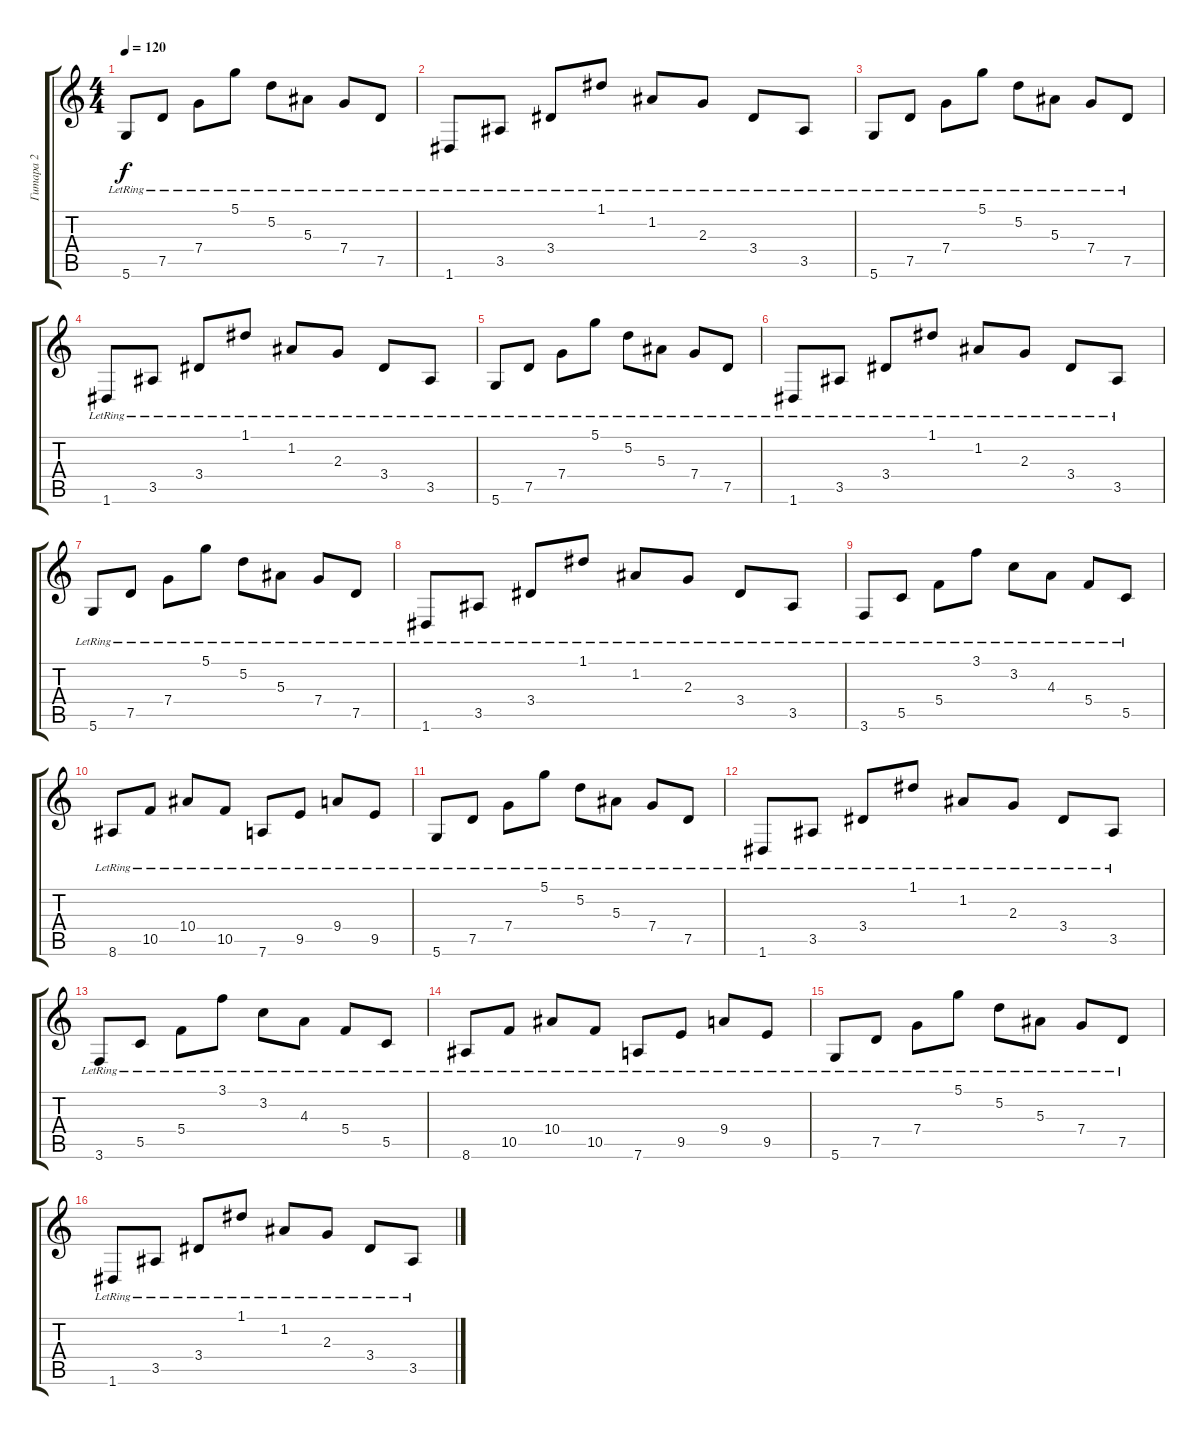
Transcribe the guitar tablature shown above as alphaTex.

\track ("Гитара 2" "Гитара 2") {instrument overdrivenguitar}
\staff {score tabs}
\tuning (D4 A3 F3 C3 G2 D2) {hide}
\ts (4 4)
\tempo 120
\clef g2
\ks c
5.6{lr}.8{dy f} 7.5{lr}.8 7.4{lr}.8 5.1{lr}.8 5.2{lr}.8 5.3{lr}.8 7.4{lr}.8 7.5{lr}.8 |
1.6{lr}.8 3.5{lr}.8 3.4{lr}.8 1.1{lr}.8 1.2{lr}.8 2.3{lr}.8 3.4{lr}.8 3.5{lr}.8 |
5.6{lr}.8 7.5{lr}.8 7.4{lr}.8 5.1{lr}.8 5.2{lr}.8 5.3{lr}.8 7.4{lr}.8 7.5{lr}.8 |
1.6{lr}.8 3.5{lr}.8 3.4{lr}.8 1.1{lr}.8 1.2{lr}.8 2.3{lr}.8 3.4{lr}.8 3.5{lr}.8 |
5.6{lr}.8 7.5{lr}.8 7.4{lr}.8 5.1{lr}.8 5.2{lr}.8 5.3{lr}.8 7.4{lr}.8 7.5{lr}.8 |
1.6{lr}.8 3.5{lr}.8 3.4{lr}.8 1.1{lr}.8 1.2{lr}.8 2.3{lr}.8 3.4{lr}.8 3.5{lr}.8 |
5.6{lr}.8 7.5{lr}.8 7.4{lr}.8 5.1{lr}.8 5.2{lr}.8 5.3{lr}.8 7.4{lr}.8 7.5{lr}.8 |
1.6{lr}.8 3.5{lr}.8 3.4{lr}.8 1.1{lr}.8 1.2{lr}.8 2.3{lr}.8 3.4{lr}.8 3.5{lr}.8 |
3.6{lr}.8 5.5{lr}.8 5.4{lr}.8 3.1{lr}.8 3.2{lr}.8 4.3{lr}.8 5.4{lr}.8 5.5{lr}.8 |
8.6{lr}.8 10.5{lr}.8 10.4{lr}.8 10.5{lr}.8 7.6{lr}.8 9.5{lr}.8 9.4{lr}.8 9.5{lr}.8 |
5.6{lr}.8 7.5{lr}.8 7.4{lr}.8 5.1{lr}.8 5.2{lr}.8 5.3{lr}.8 7.4{lr}.8 7.5{lr}.8 |
1.6{lr}.8 3.5{lr}.8 3.4{lr}.8 1.1{lr}.8 1.2{lr}.8 2.3{lr}.8 3.4{lr}.8 3.5{lr}.8 |
3.6{lr}.8 5.5{lr}.8 5.4{lr}.8 3.1{lr}.8 3.2{lr}.8 4.3{lr}.8 5.4{lr}.8 5.5{lr}.8 |
8.6{lr}.8 10.5{lr}.8 10.4{lr}.8 10.5{lr}.8 7.6{lr}.8 9.5{lr}.8 9.4{lr}.8 9.5{lr}.8 |
5.6{lr}.8 7.5{lr}.8 7.4{lr}.8 5.1{lr}.8 5.2{lr}.8 5.3{lr}.8 7.4{lr}.8 7.5{lr}.8 |
1.6{lr}.8 3.5{lr}.8 3.4{lr}.8 1.1{lr}.8 1.2{lr}.8 2.3{lr}.8 3.4{lr}.8 3.5{lr}.8
